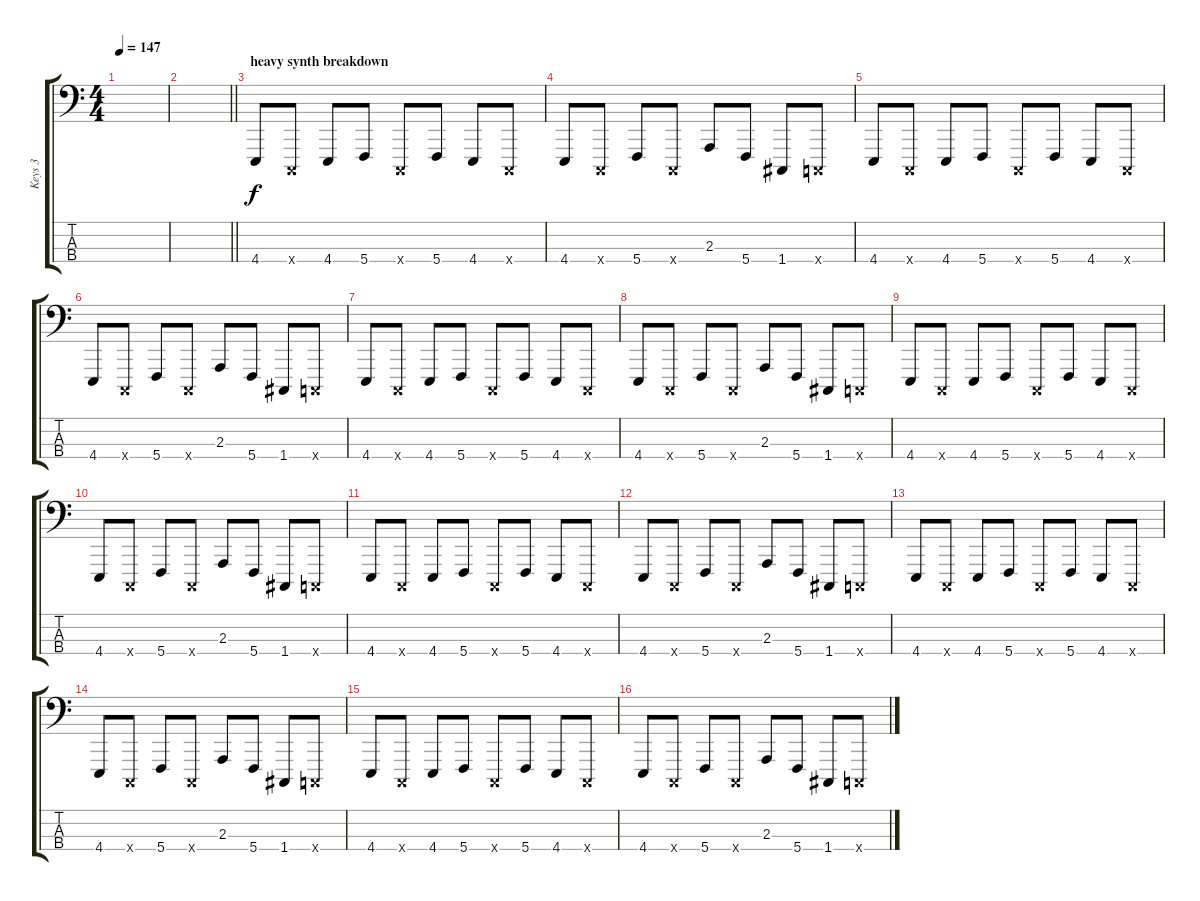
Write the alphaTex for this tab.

\track ("Keys 3" "Keys 3") {instrument lead2sawtooth}
\staff {score tabs}
\tuning (F2 C2 G1 C1) {hide}
\ts (4 4)
\tempo 147
\clef f4
\ks c
|
\barLineRight lightlight
|
\section ("" "heavy synth breakdown")
4.4.8 0.4{x}.8 4.4.8 5.4.8 0.4{x}.8 5.4.8 4.4.8 0.4{x}.8 |
4.4.8 0.4{x}.8 5.4.8 0.4{x}.8 2.3.8 5.4.8 1.4.8 0.4{x}.8 |
4.4.8 0.4{x}.8 4.4.8 5.4.8 0.4{x}.8 5.4.8 4.4.8 0.4{x}.8 |
4.4.8 0.4{x}.8 5.4.8 0.4{x}.8 2.3.8 5.4.8 1.4.8 0.4{x}.8 |
4.4.8 0.4{x}.8 4.4.8 5.4.8 0.4{x}.8 5.4.8 4.4.8 0.4{x}.8 |
4.4.8 0.4{x}.8 5.4.8 0.4{x}.8 2.3.8 5.4.8 1.4.8 0.4{x}.8 |
4.4.8 0.4{x}.8 4.4.8 5.4.8 0.4{x}.8 5.4.8 4.4.8 0.4{x}.8 |
4.4.8 0.4{x}.8 5.4.8 0.4{x}.8 2.3.8 5.4.8 1.4.8 0.4{x}.8 |
4.4.8 0.4{x}.8 4.4.8 5.4.8 0.4{x}.8 5.4.8 4.4.8 0.4{x}.8 |
4.4.8 0.4{x}.8 5.4.8 0.4{x}.8 2.3.8 5.4.8 1.4.8 0.4{x}.8 |
4.4.8 0.4{x}.8 4.4.8 5.4.8 0.4{x}.8 5.4.8 4.4.8 0.4{x}.8 |
4.4.8 0.4{x}.8 5.4.8 0.4{x}.8 2.3.8 5.4.8 1.4.8 0.4{x}.8 |
4.4.8 0.4{x}.8 4.4.8 5.4.8 0.4{x}.8 5.4.8 4.4.8 0.4{x}.8 |
4.4.8 0.4{x}.8 5.4.8 0.4{x}.8 2.3.8 5.4.8 1.4.8 0.4{x}.8
